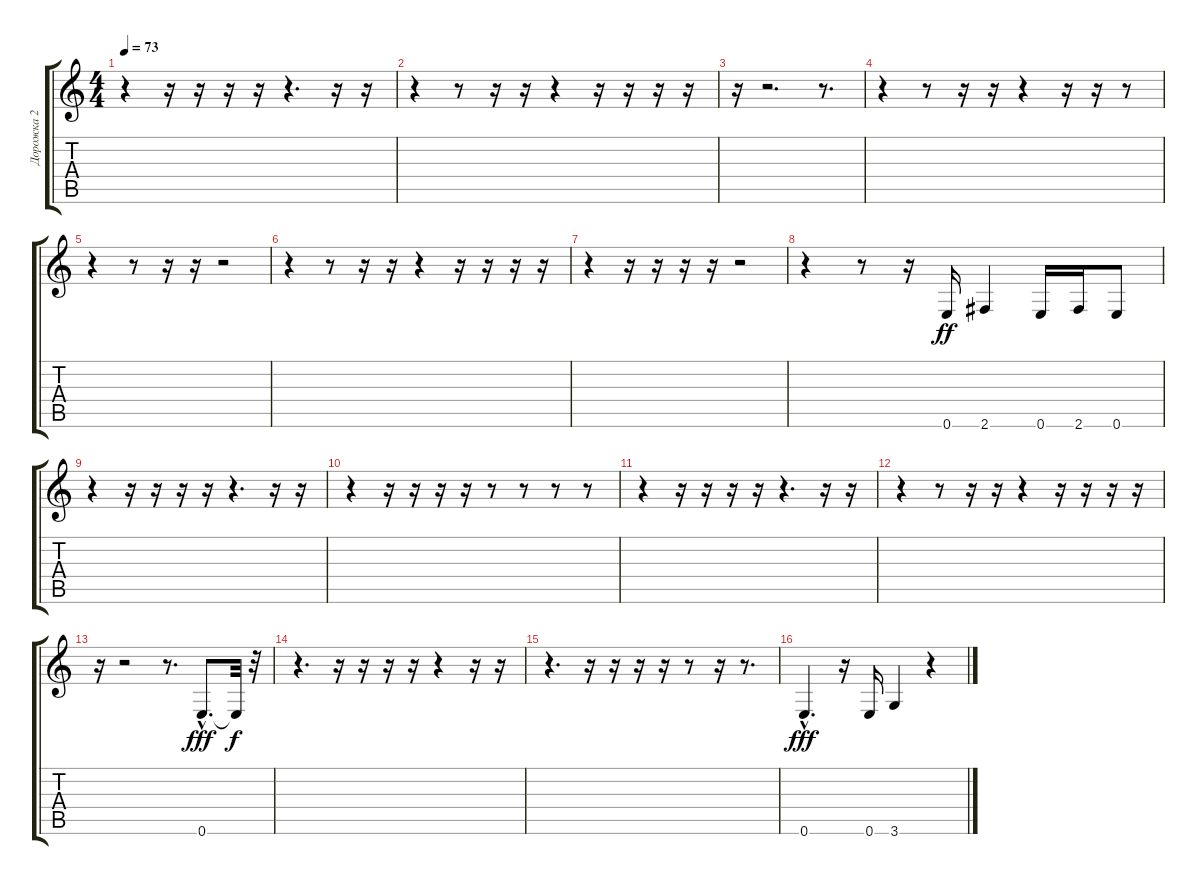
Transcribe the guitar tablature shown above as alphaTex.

\track ("Дорожка 2" "Дорожка 2") {instrument electricbassfinger}
\staff {score tabs}
\tuning (E4 B3 G3 D3 A2 E2) {hide}
\ts (4 4)
\tempo 73
\clef g2
\ks c
r.4{dy ff} r.16 r.16 r.16 r.16 r.4{d} r.16 r.16 |
r.4 r.8 r.16 r.16 r.4 r.16 r.16 r.16 r.16 |
r.16 r.2{d} r.8{d} |
r.4 r.8 r.16 r.16 r.4 r.16 r.16 r.8 |
r.4 r.8 r.16 r.16 r.2 |
r.4 r.8 r.16 r.16 r.4 r.16 r.16 r.16 r.16 |
r.4 r.16 r.16 r.16 r.16 r.2 |
r.4 r.8 r.16 0.6.16 2.6.4 0.6.16 2.6.16 0.6.8 |
r.4 r.16 r.16 r.16 r.16 r.4{d} r.16 r.16 |
r.4 r.16 r.16 r.16 r.16 r.8 r.8 r.8 r.8 |
r.4 r.16 r.16 r.16 r.16 r.4{d} r.16 r.16 |
r.4 r.8 r.16 r.16 r.4 r.16 r.16 r.16 r.16 |
r.16 r.2 r.8{d} 0.6{hac}.8{d dy fff} 0.6{t}.32{dy f} r.32 |
r.4{d} r.16 r.16 r.16 r.16 r.4 r.16 r.16 |
r.4{d} r.16 r.16 r.16 r.16 r.8 r.16 r.8{d} |
0.6{hac}.4{d dy fff} r.16 0.6.16 3.6.4 r.4
